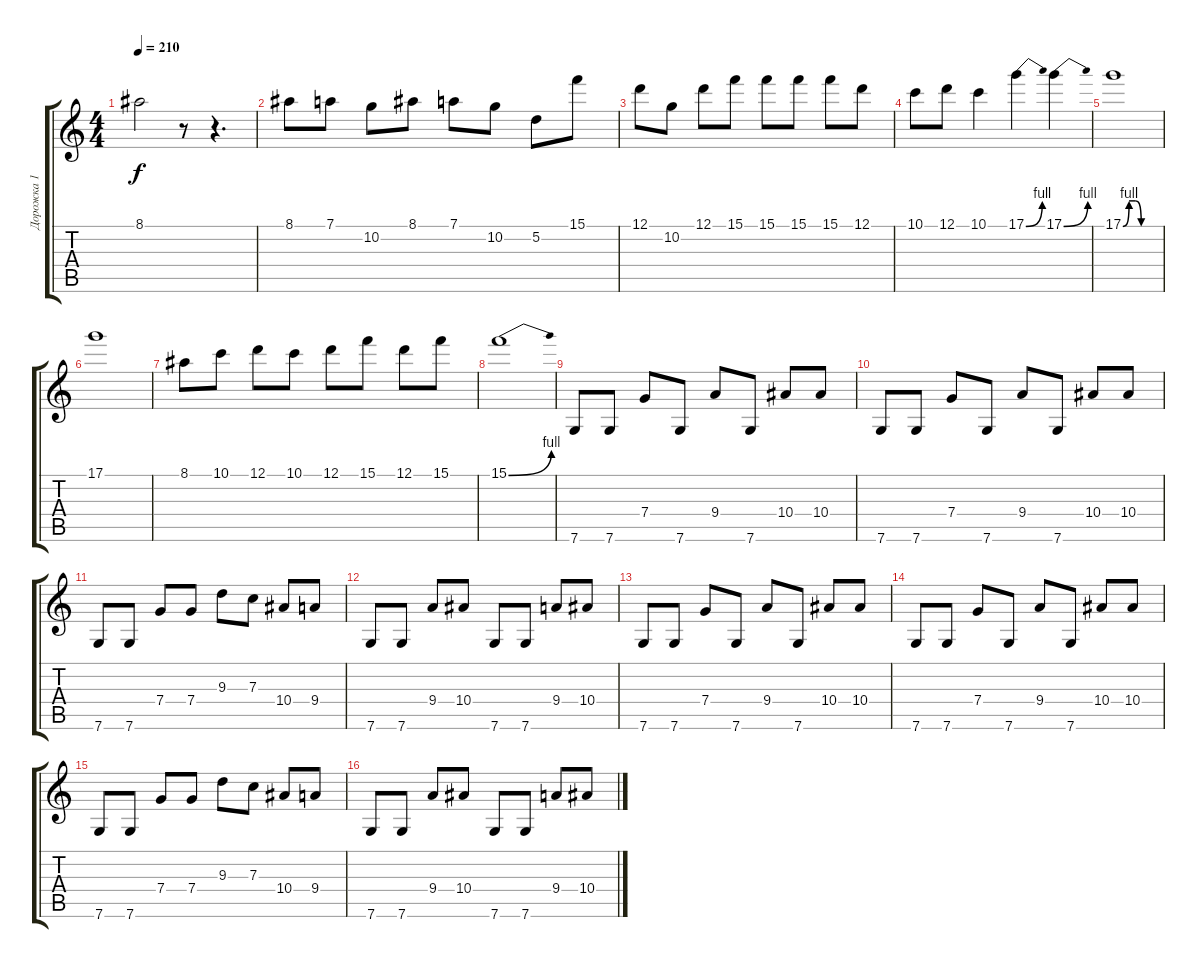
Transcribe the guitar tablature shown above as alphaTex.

\track ("Дорожка 1" "Дорожка 1") {instrument distortionguitar}
\staff {score tabs}
\tuning (D4 A3 F3 C3 G2 C2) {hide}
\ts (4 4)
\tempo 210
\clef g2
\ks c
8.1{t}.2{dy f} r.8 r.4{d} |
8.1.8 7.1.8 10.2.8 8.1.8 7.1.8 10.2.8 5.2.8 15.1.8 |
12.1.8 10.2.8 12.1.8 15.1.8 15.1.8 15.1.8 15.1.8 12.1.8 |
10.1.8 12.1.8 10.1.4 17.1{be (bend 0 0 60 4)}.4 17.1{be (bend 0 0 60 4)}.4 |
17.1{be (custom 0 0 10 4 20 4 30 0 60 0)}.1 |
17.1.1 |
8.1.8 10.1.8 12.1.8 10.1.8 12.1.8 15.1.8 12.1.8 15.1.8 |
15.1{be (bend 0 0 60 4)}.1 |
7.6.8 7.6.8 7.4.8 7.6.8 9.4.8 7.6.8 10.4.8 10.4.8 |
7.6.8 7.6.8 7.4.8 7.6.8 9.4.8 7.6.8 10.4.8 10.4.8 |
7.6.8 7.6.8 7.4.8 7.4.8 9.3.8 7.3.8 10.4.8 9.4.8 |
7.6.8 7.6.8 9.4.8 10.4.8 7.6.8 7.6.8 9.4.8 10.4.8 |
7.6.8 7.6.8 7.4.8 7.6.8 9.4.8 7.6.8 10.4.8 10.4.8 |
7.6.8 7.6.8 7.4.8 7.6.8 9.4.8 7.6.8 10.4.8 10.4.8 |
7.6.8 7.6.8 7.4.8 7.4.8 9.3.8 7.3.8 10.4.8 9.4.8 |
7.6.8 7.6.8 9.4.8 10.4.8 7.6.8 7.6.8 9.4.8 10.4.8
